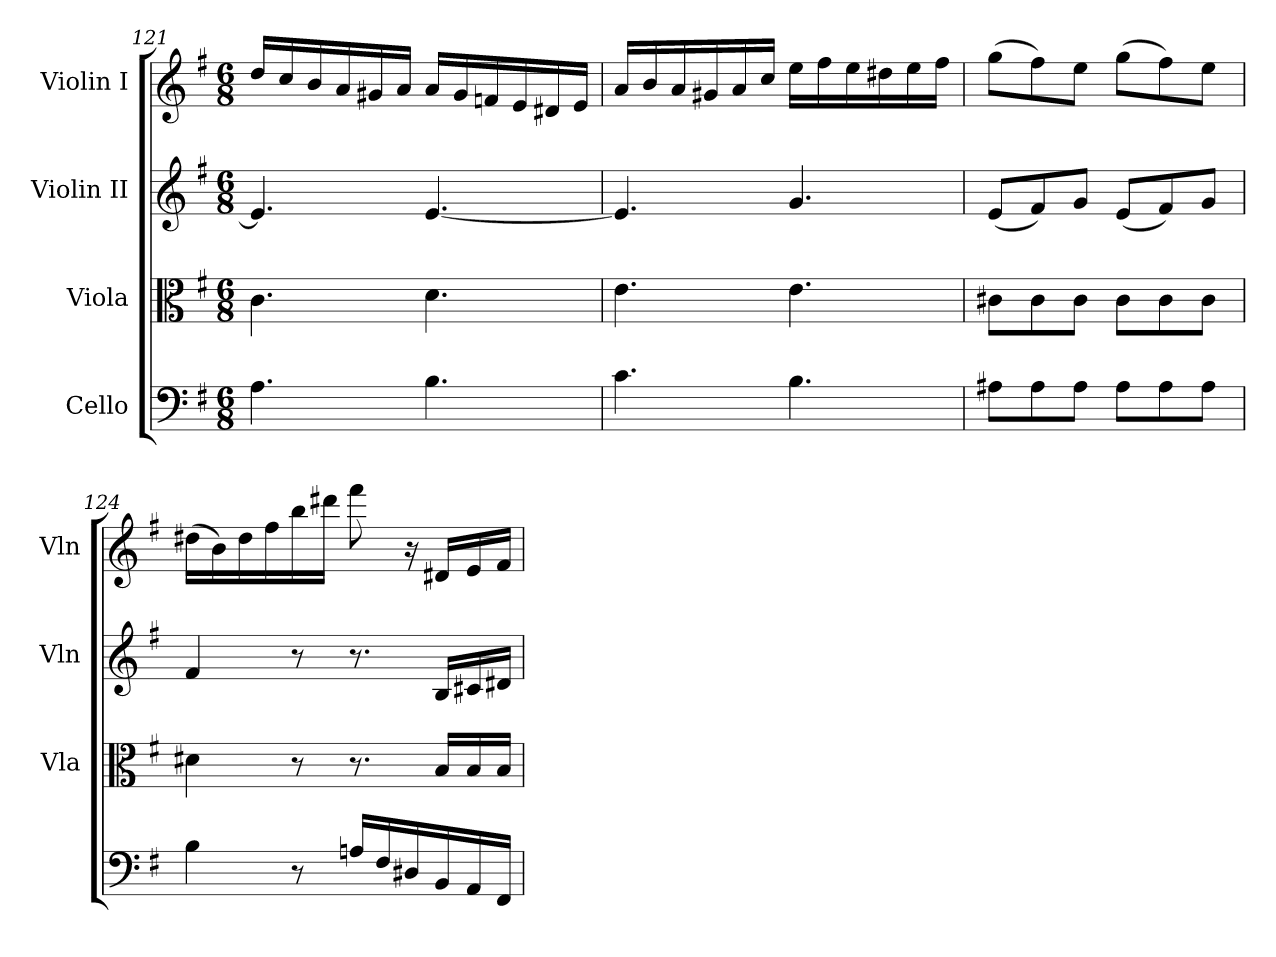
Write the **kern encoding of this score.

**kern	**kern	**kern	**kern
*part4	*part3	*part2	*part1
*staff4	*staff3	*staff2	*staff1
*I"Cello	*I"Viola	*I"Violin II	*I"Violin I
*	*I'Vla	*I'Vln	*I'Vln
*clefF4	*clefC3	*clefG2	*clefG2
*k[f#]	*k[f#]	*k[f#]	*k[f#]
*M6/8	*M6/8	*M6/8	*M6/8
=121	=121	=121	=121
4.A\	4.c\	4.e/]	16dd/LL
.	.	.	16cc/
.	.	.	16b/
.	.	.	16a/
.	.	.	16g#X/
.	.	.	16a/JJ
4.B\	4.d\	[4.e/	16a/LL
.	.	.	16g#/
.	.	.	16fn/
.	.	.	16e/
.	.	.	16d#X/
.	.	.	16e/JJ
=122	=122	=122	=122
4.c\	4.e\	4.e/]	16a/LL
.	.	.	16b/
.	.	.	16a/
.	.	.	16g#X/
.	.	.	16a/
.	.	.	16cc/JJ
4.B\	4.e\	4.g/	16ee\LL
.	.	.	16ff#\
.	.	.	16ee\
.	.	.	16dd#X\
.	.	.	16ee\
.	.	.	16ff#\JJ
=123	=123	=123	=123
8A#X\L	8c#X\L	(<8e/L	(>8gg\L
8A#\	8c#\	8f#/)	8ff#\)
8A#\J	8c#\J	8g/J	8ee\J
8A#\L	8c#\L	(<8e/L	(>8gg\L
8A#\	8c#\	8f#/)	8ff#\)
8A#\J	8c#\J	8g/J	8ee\J
=124	=124	=124	=124
4B\	4d#X\	4f#/	(>16dd#X\LL
.	.	.	16b\)
.	.	.	16dd#\
.	.	.	16ff#\
8r	8r	8r	16bb\
.	.	.	16ddd#X\JJ
16An/LL	8.r	8.r	8fff#\
16F#/	.	.	.
16D#X/	.	.	16r
16BB/	16B/LL	16B/LL	16d#X/LL
16AA/	16B/	16c#X/	16e/
16FF#/JJ	16B/JJ	16d#X/JJ	16f#/JJ
=	=	=	=
*-	*-	*-	*-
